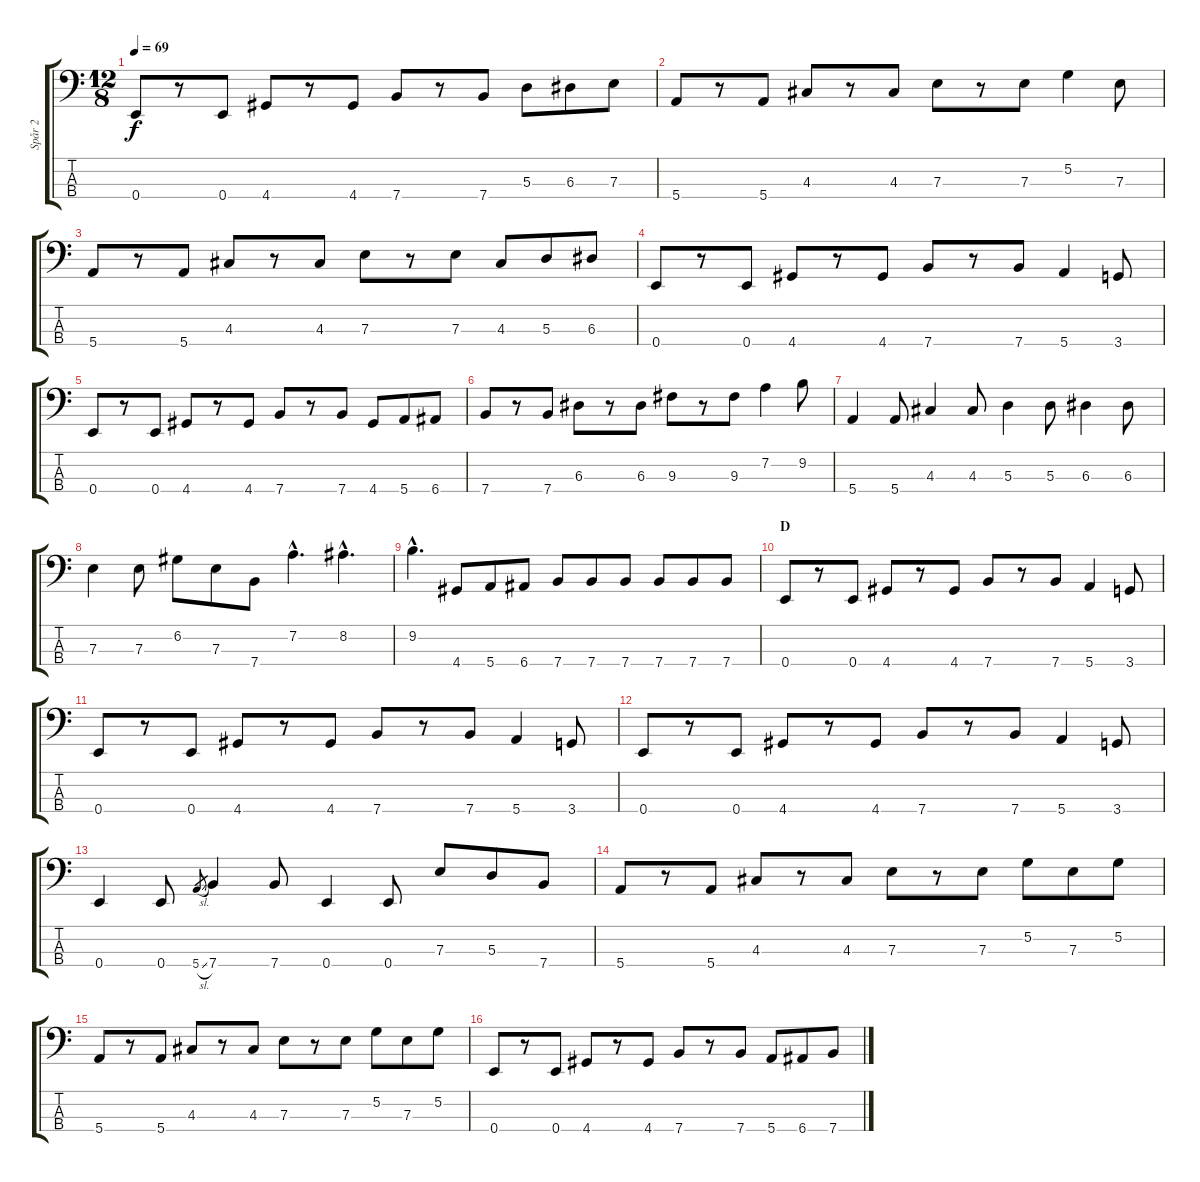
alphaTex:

\track ("Spår 2" "Spår 2") {instrument electricbassfinger}
\staff {score tabs}
\tuning (G2 D2 A1 E1) {hide}
\ts (12 8)
\tempo 69
\clef f4
\ks c
0.4.8{dy f} r.8 0.4.8 4.4.8 r.8 4.4.8 7.4.8 r.8 7.4.8 5.3.8 6.3.8 7.3.8 |
5.4.8 r.8 5.4.8 4.3.8 r.8 4.3.8 7.3.8 r.8 7.3.8 5.2.4 7.3.8 |
5.4.8 r.8 5.4.8 4.3.8 r.8 4.3.8 7.3.8 r.8 7.3.8 4.3.8 5.3.8 6.3.8 |
0.4.8 r.8 0.4.8 4.4.8 r.8 4.4.8 7.4.8 r.8 7.4.8 5.4.4 3.4.8 |
0.4.8 r.8 0.4.8 4.4.8 r.8 4.4.8 7.4.8 r.8 7.4.8 4.4.8 5.4.8 6.4.8 |
7.4.8 r.8 7.4.8 6.3.8 r.8 6.3.8 9.3.8 r.8 9.3.8 7.2.4 9.2.8 |
5.4.4 5.4.8 4.3.4 4.3.8 5.3.4 5.3.8 6.3.4 6.3.8 |
7.3.4 7.3.8 6.2.8 7.3.8 7.4.8 7.2{hac}.4{d} 8.2{hac}.4{d} |
9.2{hac}.4{d} 4.4.8 5.4.8 6.4.8 7.4.8 7.4.8 7.4.8 7.4.8 7.4.8 7.4.8 |
\section ("" "D")
0.4.8 r.8 0.4.8 4.4.8 r.8 4.4.8 7.4.8 r.8 7.4.8 5.4.4 3.4.8 |
0.4.8 r.8 0.4.8 4.4.8 r.8 4.4.8 7.4.8 r.8 7.4.8 5.4.4 3.4.8 |
0.4.8 r.8 0.4.8 4.4.8 r.8 4.4.8 7.4.8 r.8 7.4.8 5.4.4 3.4.8 |
0.4.4 0.4.8 5.4{sl}.8{gr} 7.4.4 7.4.8 0.4.4 0.4.8 7.3.8 5.3.8 7.4.8 |
5.4.8 r.8 5.4.8 4.3.8 r.8 4.3.8 7.3.8 r.8 7.3.8 5.2.8 7.3.8 5.2.8 |
5.4.8 r.8 5.4.8 4.3.8 r.8 4.3.8 7.3.8 r.8 7.3.8 5.2.8 7.3.8 5.2.8 |
0.4.8 r.8 0.4.8 4.4.8 r.8 4.4.8 7.4.8 r.8 7.4.8 5.4.8 6.4.8 7.4.8
